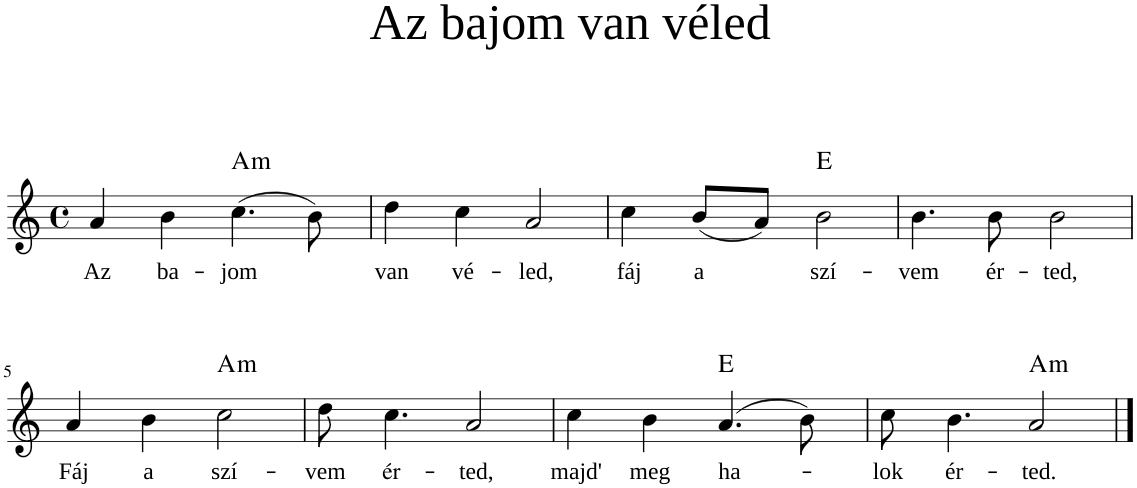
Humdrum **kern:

**kern	**text	**harte
*part1	*part1	*part1
*staff1	*staff1	*
*I"Piano	*	*
*I'Pno	*	*
*clefG2	*	*
*k[]	*	*
*M4/4	*	*
*met(c)	*	*
=1	=1	=1
!	!LO:LY:b	!
4a/	Az	.
!	!LO:LY:b	!
4b\	ba-	.
!	!LO:LY:b	!LO:H:kt=m
(4.cc\	-jom	A:min
8b\)	.	.
=2	=2	=2
!	!LO:LY:b	!
4dd\	van	.
!	!LO:LY:b	!
4cc\	vé-	.
!	!LO:LY:b	!
2a/	-led,	.
=3	=3	=3
!	!LO:LY:b	!
4cc\	fáj	.
!	!LO:LY:b	!
(8b/L	a	.
8a/J)	.	.
!	!LO:LY:b	!
2b\	szí-	E:maj
=4	=4	=4
!	!LO:LY:b	!
4.b\	-vem	.
!	!LO:LY:b	!
8b\	ér-	.
!	!LO:LY:b	!
2b\	-ted,	.
!!LO:LB:g=z
=5	=5	=5
!	!LO:LY:b	!
4a/	Fáj	.
!	!LO:LY:b	!
4b\	a	.
!	!LO:LY:b	!LO:H:kt=m
2cc\	szí-	A:min
=6	=6	=6
!	!LO:LY:b	!
8dd\	-vem	.
!	!LO:LY:b	!
4.cc\	ér-	.
!	!LO:LY:b	!
2a/	-ted,	.
=7	=7	=7
!	!LO:LY:b	!
4cc\	majd'	.
!	!LO:LY:b	!
4b\	meg	.
!	!LO:LY:b	!
(4.a/	ha-	E:maj
8b\)	.	.
=8	=8	=8
!	!LO:LY:b	!
8cc\	-lok	.
!	!LO:LY:b	!
4.b\	ér-	.
!	!LO:LY:b	!LO:H:kt=m
2a/	-ted.	A:min
==	==	==
*-	*-	*-
